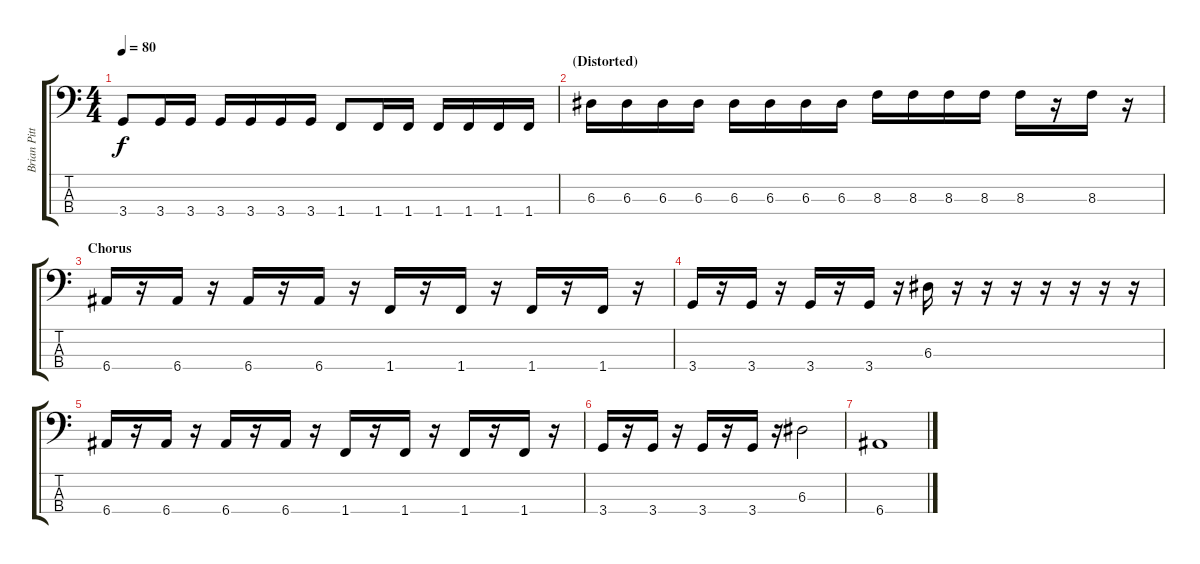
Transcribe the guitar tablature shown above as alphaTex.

\track ("Brian Pittman" "Brian Pitt") {instrument electricbasspick}
\staff {score tabs}
\tuning (G2 D2 A1 E1) {hide}
\ts (4 4)
\tempo 80
\clef f4
\ks c
3.4.8{dy f} 3.4.16 3.4.16 3.4.16 3.4.16 3.4.16 3.4.16 1.4.8 1.4.16 1.4.16 1.4.16 1.4.16 1.4.16 1.4.16 |
\section ("" "(Distorted)")
6.3.16 6.3.16 6.3.16 6.3.16 6.3.16 6.3.16 6.3.16 6.3.16 8.3.16 8.3.16 8.3.16 8.3.16 8.3.16 r.16 8.3.16 r.16 |
\section ("" "Chorus")
6.4.16 r.16 6.4.16 r.16 6.4.16 r.16 6.4.16 r.16 1.4.16 r.16 1.4.16 r.16 1.4.16 r.16 1.4.16 r.16 |
3.4.16 r.16 3.4.16 r.16 3.4.16 r.16 3.4.16 r.16 6.3.16 r.16 r.16 r.16 r.16 r.16 r.16 r.16 |
6.4.16 r.16 6.4.16 r.16 6.4.16 r.16 6.4.16 r.16 1.4.16 r.16 1.4.16 r.16 1.4.16 r.16 1.4.16 r.16 |
3.4.16 r.16 3.4.16 r.16 3.4.16 r.16 3.4.16 r.16 6.3.2 |
6.4.1
